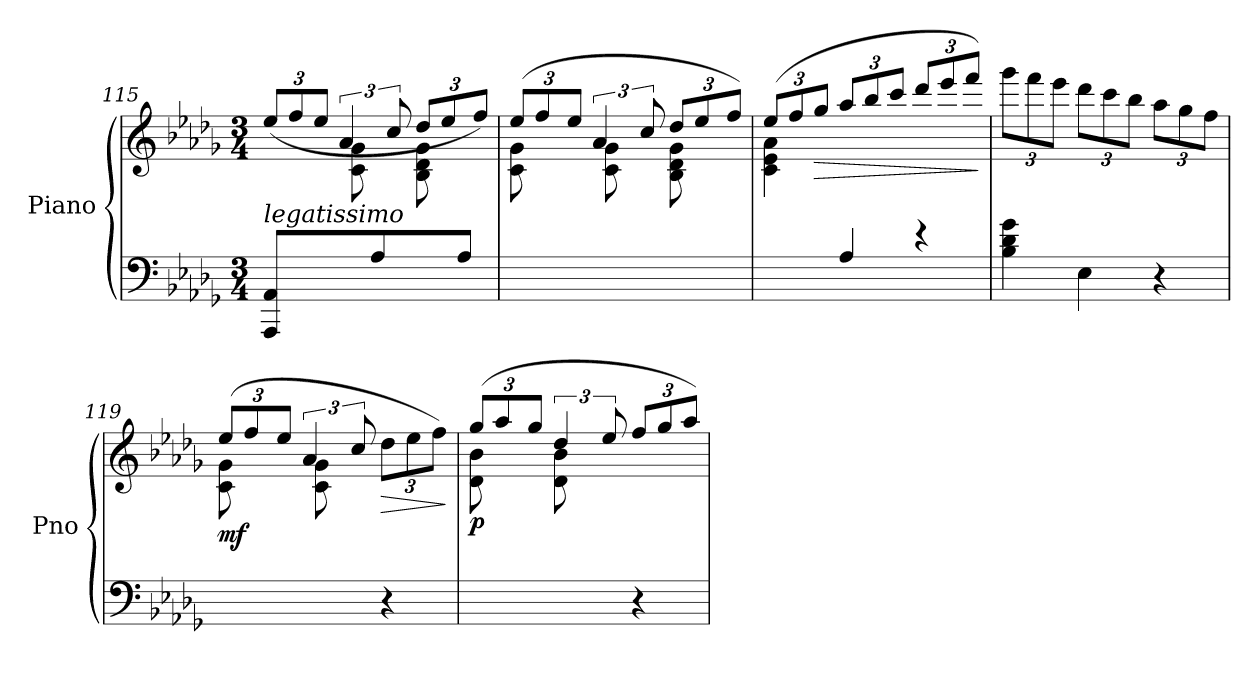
**kern	**kern	**dynam
*part1	*part1	*part1
*staff2	*staff1	*staff1/2
*I"Piano	*	*
*I'Pno	*	*
*clefF4	*clefG2	*
*k[b-e-a-d-g-]	*k[b-e-a-d-g-]	*
*M3/4	*M3/4	*
*	*Xbrackettup	*
=115	=115	=115
*	*^	*
!LO:TX:a:i:t=legatissimo	!	!	!
4AAA-/ 4AA-/	(>12ee-/L	4ryy	.
.	12ff/	.	.
.	12ee-/J	.	.
*	*brackettup	*	*
8ryy	6a-/	8c\ 8g-\L	.
8A-/J	.	8ryy	.
.	12cc/	.	.
*	*Xbrackettup	*	*
8ryy	12dd-/L	8B-\ 8d-\ 8g-\L	.
.	12ee-/	.	.
8A-/J	.	8ryy	.
.	12ff/J)	.	.
!!LO:PB:g=z	!!
=116	=116	=116	=116
8ryy	(>12ee-/L	8c\ 8g-\L	.
.	12ff/	.	.
8A-/J	.	8ryy	.
.	12ee-/J	.	.
*	*brackettup	*	*
8ryy	6a-/	8c\ 8g-\L	.
8A-/J	.	8ryy	.
.	12cc/	.	.
*	*Xbrackettup	*	*
8ryy	12dd-/L	8B-\ 8d-\ 8g-\L	.
.	12ee-/	.	.
8A-/J	.	8ryy	.
.	12ff/J)	.	.
=117	=117	=117	=117
4ryy	(>12ee-/L	(4c\ 4e-\ 4a-\	.
.	12ff/	.	.
!	!	!	!LO:HP:b
.	12gg-/J	.	>
4A-/)	12aa-/L	2ryy	.
.	12bb-/	.	.
.	12ccc/J	.	.
4re	12ddd-/L	.	.
.	12eee-/	.	.
.	12fff/J)	.	.
*	*v	*v	*
.	.	]
=118	=118	=118
4B-\ 4d-\ 4g-\	12ggg-\L	.
.	12fff\	.
.	12eee-\J	.
4E-\	12ddd-\L	.
.	12ccc\	.
.	12bb-\J	.
4r	12aa-\L	.
.	12gg-\	.
.	12ff\J	.
=119	=119	=119
*	*^	*
!	!	!	!LO:DY:b
8ryy	(>12ee-/L	8c\ 8g-\L	mf
.	12ff/	.	.
8A-/J	.	8ryy	.
.	12ee-/J	.	.
*	*brackettup	*	*
8ryy	6a-/	8c\ 8g-\L	.
8A-/J	.	4.ryy	.
.	12cc/	.	.
*	*Xbrackettup	*	*
!	!	!	!LO:HP:b
4r	12dd-\L	.	>
.	12ee-\	.	.
.	12ff\J)	.	.
*	*v	*v	*
.	.	]
!!LO:LB:g=z
=120	=120	=120
*	*^	*
!	!	!	!LO:DY:b
8ryy	(>12gg-/L	8d-\ 8b-\L	p
.	12aa-/	.	.
8G-/J	.	8ryy	.
.	12gg-/J	.	.
*	*brackettup	*	*
8ryy	6dd-/	8d-\ 8b-\L	.
8G-/J	.	4.ryy	.
.	12ee-/	.	.
*	*Xbrackettup	*	*
4r	12ff/L	.	.
.	12gg-/	.	.
.	12aa-/J)	.	.
*	*v	*v	*
=	=	=
*-	*-	*-
